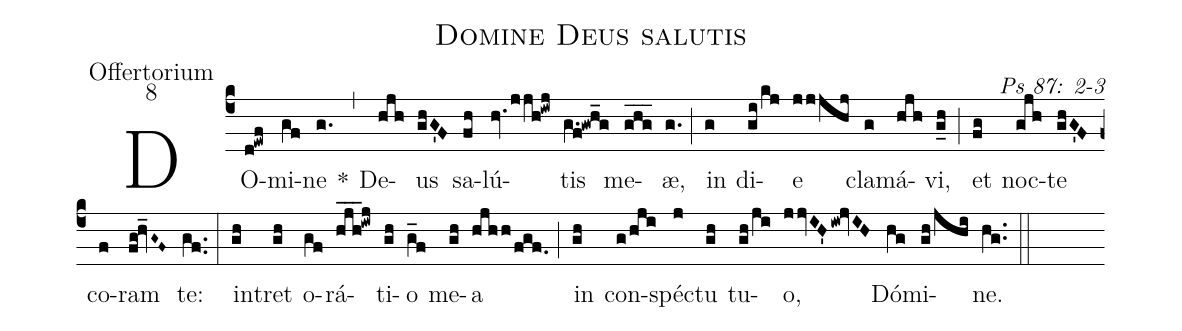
name: Domine Deus salutis;
office-part: Offertorium;
mode: 8;
commentary: Ps 87: 2-3;
%%
(c4) DO(d!ewf)mi(gf)ne(g.) *(,) De(hjh)us(ghG'F) sa(fh)lú(hv.jjh!iwj)tis(g.f!gwh_g) me(ghg___)æ,(g.) (;) in(g) di(gi/kj)e(jjjhj) cla(g)má(hjh)vi,(g_h) (;) et(fg) noc(gjh)te(ghG'F) co(f)ram(fg!hv_G~F~) te:(gf..) (:)
in(gh)tret(gh) o(gf)rá(hjh___!iwj)ti(gh)o(g_f) me(gh)a(hjhh/fgf.) (;) in(gh) con(g/hji)spéc(j)tu(gh) tu(gh/ji)o,(jjvIH'iw!jvIH) Dó(hg)mi(gh/jhi)ne.(hg..) (::)
